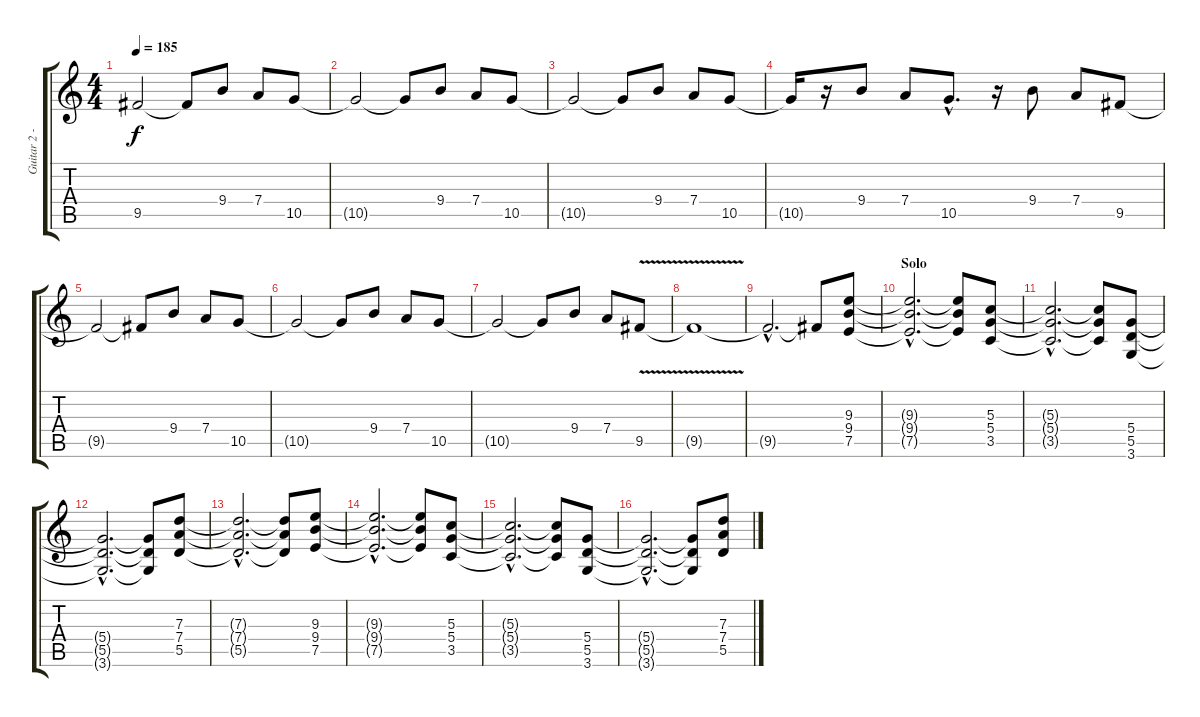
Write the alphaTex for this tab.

\track ("Guitar 2 - Smith" "Guitar 2 -") {instrument overdrivenguitar}
\staff {score tabs}
\tuning (E4 B3 G3 D3 A2 E2) {hide}
\ts (4 4)
\tempo 185
\clef g2
\ks c
9.5{t}.2{dy f} 9.5{t}.8 9.4.8 7.4.8 10.5.8 |
\section ("" "")
10.5{t}.2 10.5{t}.8 9.4.8 7.4.8 10.5.8 |
10.5{t}.2 10.5{t}.8 9.4.8 7.4.8 10.5.8 |
10.5{t}.16 r.16 9.4.8 7.4.8 10.5{hac}.8{d} r.16 9.4.8 7.4.8 9.5.8 |
9.5{t}.2 9.5{t}.8 9.4.8 7.4.8 10.5.8 |
10.5{t}.2 10.5{t}.8 9.4.8 7.4.8 10.5.8 |
10.5{t}.2 10.5{t}.8 9.4.8 7.4.8 9.5{v}.8 |
9.5{t}.1 |
9.5{hac t}.2{d} 9.5{t}.8 (9.3 9.4 7.5).8{volume 12 balance 11} |
\section ("" "Solo")
(9.3{hac t} 9.4{hac t} 7.5{hac t}).2{d} (9.3{t} 9.4{t} 7.5{t}).8 (5.3 5.4 3.5).8 |
(5.3{hac t} 5.4{hac t} 3.5{hac t}).2{d} (5.3{t} 5.4{t} 3.5{t}).8 (5.4 5.5 3.6).8 |
(5.4{hac t} 5.5{hac t} 3.6{hac t}).2{d} (5.4{t} 5.5{t} 3.6{t}).8 (7.3 7.4 5.5).8 |
(7.3{hac t} 7.4{hac t} 5.5{hac t}).2{d} (7.3{t} 7.4{t} 5.5{t}).8 (9.3 9.4 7.5).8 |
(9.3{hac t} 9.4{hac t} 7.5{hac t}).2{d} (9.3{t} 9.4{t} 7.5{t}).8 (5.3 5.4 3.5).8 |
(5.3{hac t} 5.4{hac t} 3.5{hac t}).2{d} (5.3{t} 5.4{t} 3.5{t}).8 (5.4 5.5 3.6).8 |
(5.4{hac t} 5.5{hac t} 3.6{hac t}).2{d} (5.4{t} 5.5{t} 3.6{t}).8 (7.3 7.4 5.5).8
